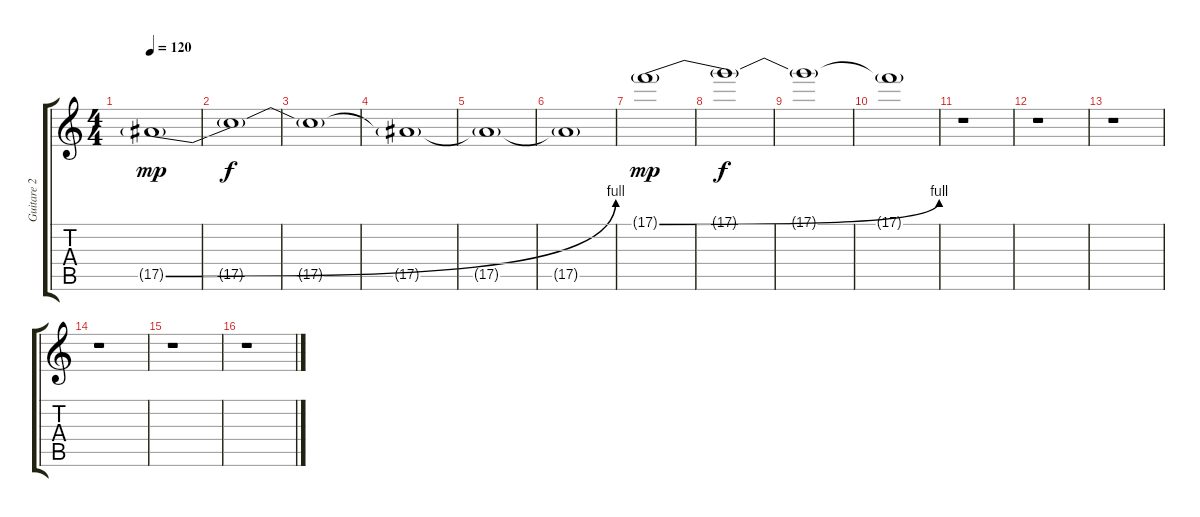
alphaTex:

\track ("Guitare 2" "Guitare 2") {instrument distortionguitar}
\staff {score tabs}
\tuning (C4 G3 Eb3 Bb2 F2 C2) {hide}
\ts (4 4)
\tempo 120
\clef g2
\ks c
17.5{be (bend 0 0 60 4) g}.1{dy mp} |
17.5{t}.1{dy f} |
17.5{t}.1 |
17.5{t}.1 |
17.5{t}.1 |
17.5{t}.1 |
17.1{be (bend 0 0 60 4) g}.1{dy mp} |
17.1{t}.1{dy f} |
17.1{t}.1 |
17.1{t}.1 |
r.1 |
r.1 |
r.1 |
r.1 |
r.1 |
r.1
